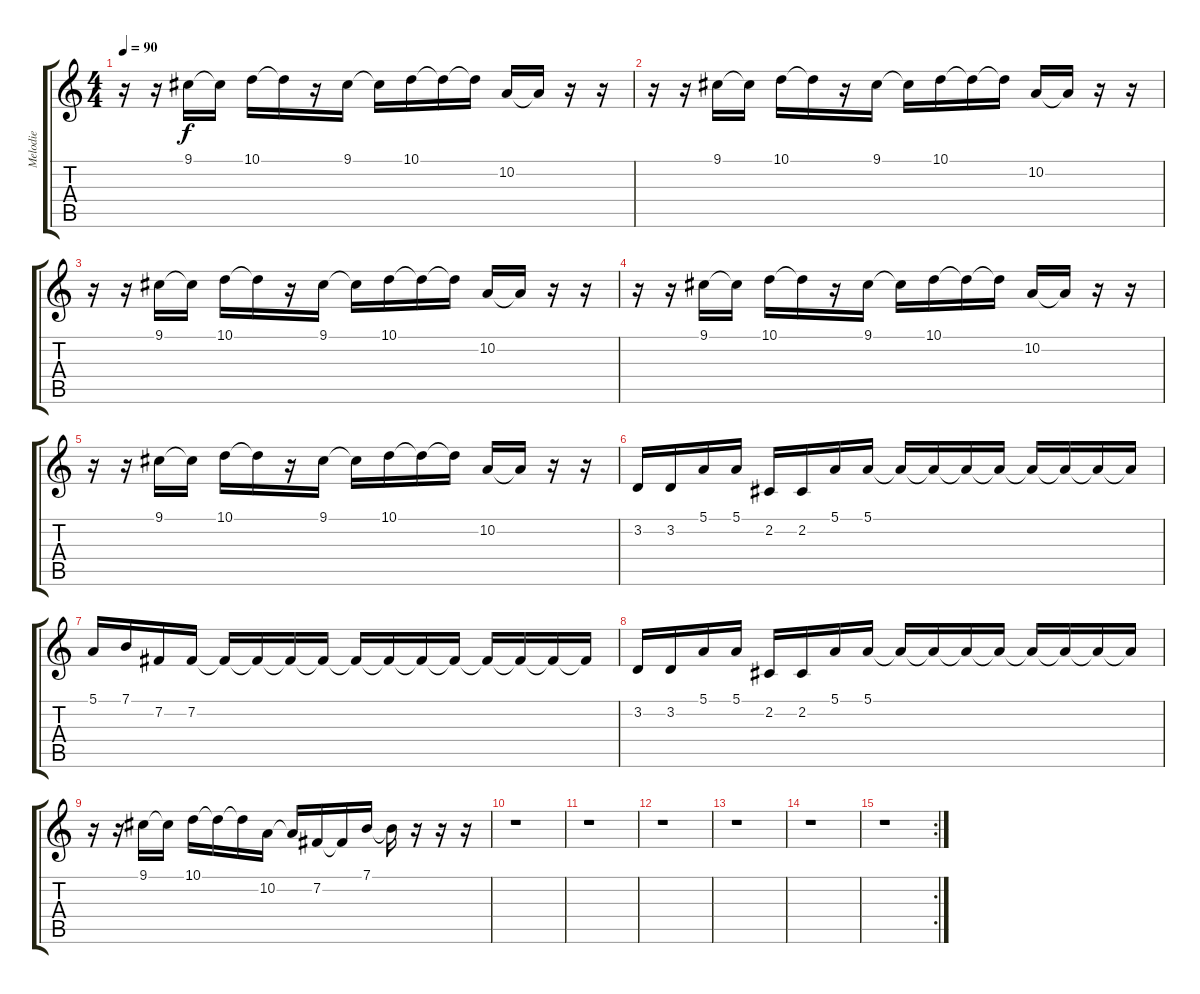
\track ("Melodie" "Melodie") {instrument pizzicatostrings}
\staff {score tabs}
\tuning (E4 B3 G3 D3 A2 E2) {hide}
\ts (4 4)
\tempo 90
\clef g2
\ks c
r.16{dy f} r.16 9.1.16 9.1{t}.16 10.1.16 10.1{t}.16 r.16 9.1.16 9.1{t}.16 10.1.16 10.1{t}.16 10.1{t}.16 10.2.16 10.2{t}.16 r.16 r.16 |
r.16 r.16 9.1.16 9.1{t}.16 10.1.16 10.1{t}.16 r.16 9.1.16 9.1{t}.16 10.1.16 10.1{t}.16 10.1{t}.16 10.2.16 10.2{t}.16 r.16 r.16 |
r.16 r.16 9.1.16 9.1{t}.16 10.1.16 10.1{t}.16 r.16 9.1.16 9.1{t}.16 10.1.16 10.1{t}.16 10.1{t}.16 10.2.16 10.2{t}.16 r.16 r.16 |
r.16 r.16 9.1.16 9.1{t}.16 10.1.16 10.1{t}.16 r.16 9.1.16 9.1{t}.16 10.1.16 10.1{t}.16 10.1{t}.16 10.2.16 10.2{t}.16 r.16 r.16 |
r.16 r.16 9.1.16 9.1{t}.16 10.1.16 10.1{t}.16 r.16 9.1.16 9.1{t}.16 10.1.16 10.1{t}.16 10.1{t}.16 10.2.16 10.2{t}.16 r.16 r.16 |
3.2.16 3.2.16 5.1.16 5.1.16 2.2.16 2.2.16 5.1.16 5.1.16 5.1{t}.16 5.1{t}.16 5.1{t}.16 5.1{t}.16 5.1{t}.16 5.1{t}.16 5.1{t}.16 5.1{t}.16 |
5.1.16 7.1.16 7.2.16 7.2.16 7.2{t}.16 7.2{t}.16 7.2{t}.16 7.2{t}.16 7.2{t}.16 7.2{t}.16 7.2{t}.16 7.2{t}.16 7.2{t}.16 7.2{t}.16 7.2{t}.16 7.2{t}.16 |
3.2.16 3.2.16 5.1.16 5.1.16 2.2.16 2.2.16 5.1.16 5.1.16 5.1{t}.16 5.1{t}.16 5.1{t}.16 5.1{t}.16 5.1{t}.16 5.1{t}.16 5.1{t}.16 5.1{t}.16 |
r.16 r.16 9.1.16 9.1{t}.16 10.1.16 10.1{t}.16 10.1{t}.16 10.2.16 10.2{t}.16 7.2.16 7.2{t}.16 7.1.16 7.1{t}.16 r.16 r.16 r.16 |
r.1 |
r.1 |
r.1 |
r.1 |
r.1 |
\rc 2
r.1
